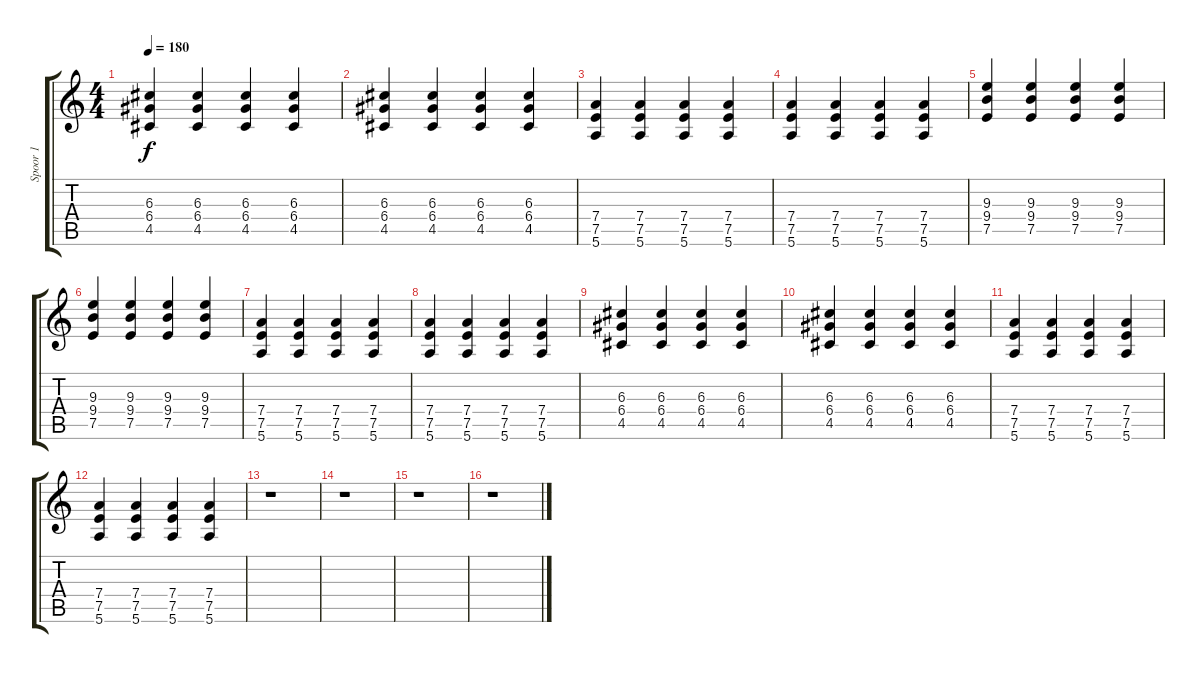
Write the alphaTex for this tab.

\track ("Spoor 1" "Spoor 1") {instrument distortionguitar}
\staff {score tabs}
\tuning (E4 B3 G3 D3 A2 E2) {hide}
\ts (4 4)
\tempo 180
\clef g2
\ks c
(6.3 6.4 4.5).4{dy f} (6.3 6.4 4.5).4 (6.3 6.4 4.5).4 (6.3 6.4 4.5).4 |
(6.3 6.4 4.5).4 (6.3 6.4 4.5).4 (6.3 6.4 4.5).4 (6.3 6.4 4.5).4 |
(7.4 7.5 5.6).4 (7.4 7.5 5.6).4 (7.4 7.5 5.6).4 (7.4 7.5 5.6).4 |
(7.4 7.5 5.6).4 (7.4 7.5 5.6).4 (7.4 7.5 5.6).4 (7.4 7.5 5.6).4 |
(9.3 9.4 7.5).4 (9.3 9.4 7.5).4 (9.3 9.4 7.5).4 (9.3 9.4 7.5).4 |
(9.3 9.4 7.5).4 (9.3 9.4 7.5).4 (9.3 9.4 7.5).4 (9.3 9.4 7.5).4 |
(7.4 7.5 5.6).4 (7.4 7.5 5.6).4 (7.4 7.5 5.6).4 (7.4 7.5 5.6).4 |
(7.4 7.5 5.6).4 (7.4 7.5 5.6).4 (7.4 7.5 5.6).4 (7.4 7.5 5.6).4 |
(6.3 6.4 4.5).4 (6.3 6.4 4.5).4 (6.3 6.4 4.5).4 (6.3 6.4 4.5).4 |
(6.3 6.4 4.5).4 (6.3 6.4 4.5).4 (6.3 6.4 4.5).4 (6.3 6.4 4.5).4 |
(7.4 7.5 5.6).4 (7.4 7.5 5.6).4 (7.4 7.5 5.6).4 (7.4 7.5 5.6).4 |
(7.4 7.5 5.6).4 (7.4 7.5 5.6).4 (7.4 7.5 5.6).4 (7.4 7.5 5.6).4 |
r.1 |
r.1 |
r.1 |
r.1
